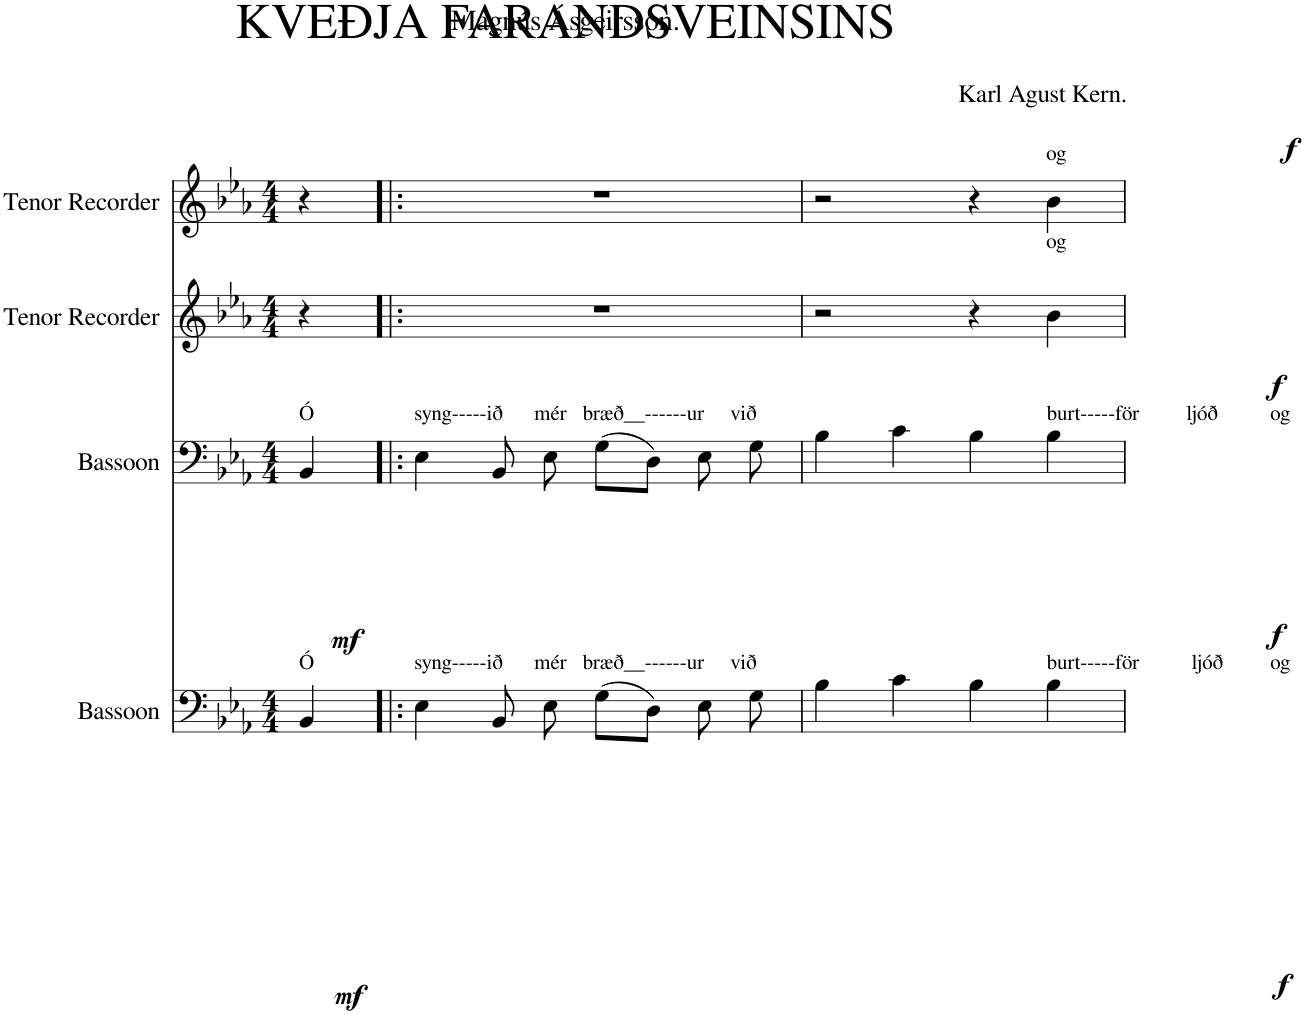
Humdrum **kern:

**kern	**dynam	**kern	**dynam	**kern	**dynam	**kern	**dynam
*part4	*part4	*part3	*part3	*part2	*part2	*part1	*part1
*staff4	*staff4	*staff3	*staff3	*staff2	*staff2	*staff1	*staff1
*I"Bassoon	*	*I"Bassoon	*	*I"Tenor Recorder	*	*I"Tenor Recorder	*
*I'Bsn.	*	*I'Bsn.	*	*I'T. Rec.	*	*I'T. Rec.	*
*clefF4	*	*clefF4	*	*clefG2	*	*clefG2	*
*k[b-e-a-]	*	*k[b-e-a-]	*	*k[b-e-a-]	*	*k[b-e-a-]	*
*M4/4	*	*M4/4	*	*M4/4	*	*M4/4	*
=	=	=	=	=	=	=	=
!	!	!LO:TX:a:t=Ó	!	!	!	!	!
!LO:TX:a:t=Ó	!	!	!	!	!	!	!
!	!LO:DY:b	!	!LO:DY:b	!	!	!	!
4BB-/	mf	4BB-/	mf	4r	.	4r	.
=1!|:	=1!|:	=1!|:	=1!|:	=1!|:	=1!|:	=1!|:	=1!|:
!	!	!LO:TX:a:t=syng-----ið      mér   bræð__------ur     við	!	!	!	!	!
!LO:TX:a:t=syng-----ið      mér   bræð__------ur     við	!	!	!	!	!	!	!
4E-\	.	4E-\	.	1r	.	1r	.
8BB-/	.	8BB-/	.	.	.	.	.
8E-\	.	8E-\	.	.	.	.	.
(8G\L	.	(8G\L	.	.	.	.	.
8D\J)	.	8D\J)	.	.	.	.	.
8E-\	.	8E-\	.	.	.	.	.
8G\	.	8G\	.	.	.	.	.
=2	=2	=2	=2	=2	=2	=2	=2
4B-\	.	4B-\	.	2r	.	2r	.
4c\	.	4c\	.	.	.	.	.
4B-\	.	4B-\	.	4r	.	4r	.
!	!	!	!	!	!	!LO:TX:a:t=og	!
!	!	!	!	!LO:TX:a:t=og	!	!	!
!	!	!LO:TX:a:t=burt-----för         ljóð          og	!	!	!	!	!
!LO:TX:a:t=burt-----för          ljóð         og	!	!	!	!	!	!	!
!	!LO:DY:b	!	!LO:DY:b	!	!LO:DY:b	!	!LO:DY:b
4B-\	f	4B-\	f	4b-\	f	4b-\	f
=	=	=	=	=	=	=	=
*-	*-	*-	*-	*-	*-	*-	*-
